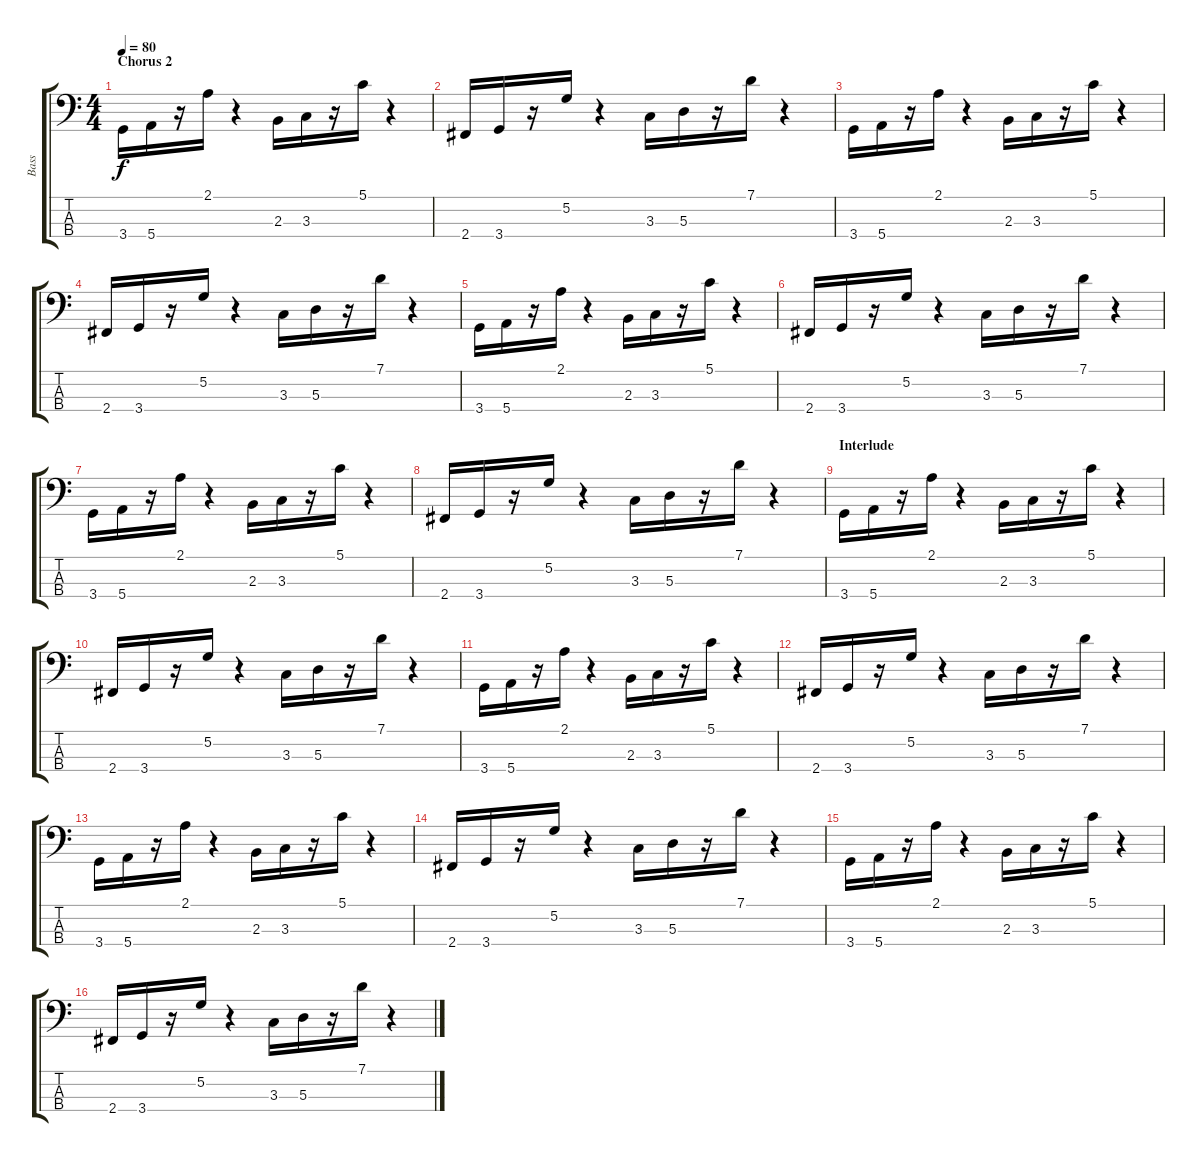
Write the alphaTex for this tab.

\track ("Bass" "Bass") {instrument electricbassfinger}
\staff {score tabs}
\tuning (G2 D2 A1 E1) {hide}
\ts (4 4)
\section ("" "Chorus 2")
\tempo 80
\clef f4
\ks c
3.4.16{dy f} 5.4.16 r.16 2.1.16 r.4 2.3.16 3.3.16 r.16 5.1.16 r.4 |
2.4.16 3.4.16 r.16 5.2.16 r.4 3.3.16 5.3.16 r.16 7.1.16 r.4 |
3.4.16 5.4.16 r.16 2.1.16 r.4 2.3.16 3.3.16 r.16 5.1.16 r.4 |
2.4.16 3.4.16 r.16 5.2.16 r.4 3.3.16 5.3.16 r.16 7.1.16 r.4 |
3.4.16 5.4.16 r.16 2.1.16 r.4 2.3.16 3.3.16 r.16 5.1.16 r.4 |
2.4.16 3.4.16 r.16 5.2.16 r.4 3.3.16 5.3.16 r.16 7.1.16 r.4 |
3.4.16 5.4.16 r.16 2.1.16 r.4 2.3.16 3.3.16 r.16 5.1.16 r.4 |
2.4.16 3.4.16 r.16 5.2.16 r.4 3.3.16 5.3.16 r.16 7.1.16 r.4 |
\section ("" "Interlude")
3.4.16 5.4.16 r.16 2.1.16 r.4 2.3.16 3.3.16 r.16 5.1.16 r.4 |
2.4.16 3.4.16 r.16 5.2.16 r.4 3.3.16 5.3.16 r.16 7.1.16 r.4 |
3.4.16 5.4.16 r.16 2.1.16 r.4 2.3.16 3.3.16 r.16 5.1.16 r.4 |
2.4.16 3.4.16 r.16 5.2.16 r.4 3.3.16 5.3.16 r.16 7.1.16 r.4 |
3.4.16 5.4.16 r.16 2.1.16 r.4 2.3.16 3.3.16 r.16 5.1.16 r.4 |
2.4.16 3.4.16 r.16 5.2.16 r.4 3.3.16 5.3.16 r.16 7.1.16 r.4 |
3.4.16 5.4.16 r.16 2.1.16 r.4 2.3.16 3.3.16 r.16 5.1.16 r.4 |
2.4.16 3.4.16 r.16 5.2.16 r.4 3.3.16 5.3.16 r.16 7.1.16 r.4
